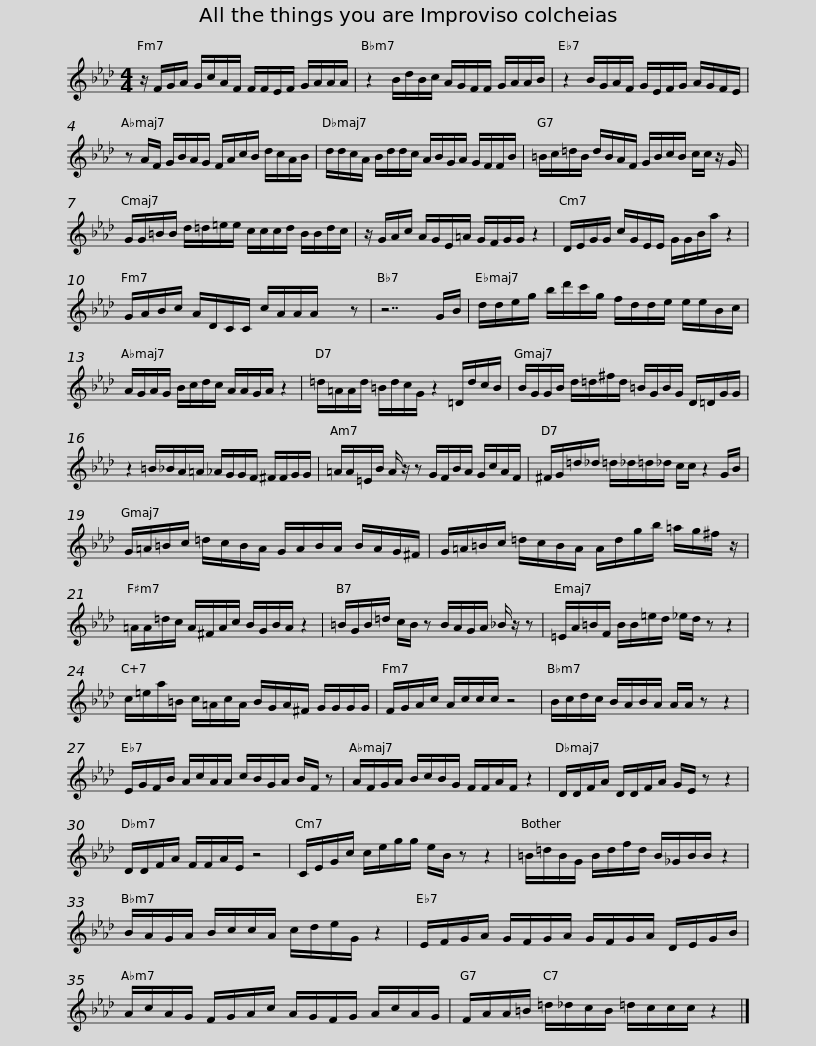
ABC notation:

X:1
L:1/8
M:4/4
I:linebreak $
K:Ab
V:1 treble
V:1
 z/ F/G/A/ G/c/A/F/ F/F/E/F/ G/A/A/A/ | z2 B/d/B/c/ A/G/F/F/ G/A/A/B/ | z2 B/G/A/F/ G/E/F/G/ A/G/F/E/ |$ z A/F/ G/B/A/G/ F/A/c/B/ d/c/A/B/ | d/d/c/A/ B/d/d/c/ A/B/G/A/ G/F/F/B/ | %5
 =B/c/=d/B/ d/B/A/F/ G/B/c/B/ c/c/ z/ G/ |$ G/G/=B/B/ d/=d/=e/e/ c/c/c/d/ B/B/d/c/ | z/ G/A/c/ A/G/E/=A/ G/F/G/G/ z2 | D/E/G/G/ c/G/E/E/ G/G/B/a/ z2 |$ G/A/B/c/ A/D/C/C/ c/A/A/A/ x z | %10
 z7 G/B/ | d/d/e/g/ b/d'/c'/g/ f/d/d/e/ e/e/B/c/ |$ A/G/A/G/ B/c/d/c/ A/A/G/A/ z2 | =d/=A/A/d/ =B/d/c/G/ z2 =D/d/c/B/ | B/G/G/B/ d/=d/^f/d/ =B/G/B/G/ D/=D/G/G/ |$ %15
 z2 =B/_B/A/=A/ _A/G/G/F/ ^F/F/G/G/ | =A/A/=E/B/ A/ z/ z G/F/B/A/ G/c/A/F/ |$ ^F/G/=d/_d/ =d/_d/=d/_d/ c/c/ z2 G/B/ | G/=A/=B/c/ =d/c/B/A/ G/A/B/A/ B/A/G/^F/ |$ G/=A/=B/c/ =d/c/B/A/ A/d/g/b/ =a/g/^f/ z/ | %20
 =A/A/=d/c/ A/^F/A/c/ B/G/B/A/ z2 |$ =B/G/B/=d/ c/B/ z B/A/G/A/ _B/ z/ z | =E/A/=B/F/ B/B/=e/d/ _e/d/ z z2 | c/=e/a/=B/ c/=A/c/A/ B/G/A/^F/ G/G/G/G/ |$ F/G/A/c/ A/c/c/c/ z4 | %25
 B/c/d/c/ B/A/B/A/ A/A/ z z2 | E/G/F/B/ A/c/A/A/ c/B/G/A/ B/F/ z |$ A/F/G/A/ B/c/B/G/ F/F/A/F/ z2 | D/D/F/A/ D/D/F/A/ G/E/ z z2 | D/D/F/A/ F/F/A/E/ z4 | %30
 C/E/G/c/ c/e/g/g/ e/B/ z z2 |$ =B/=d/B/G/ B/d/f/d/ B/_G/B/B/ z2 | B/A/G/A/ B/c/c/A/ c/d/e/G/ z2 | E/F/G/A/ G/F/G/A/ G/F/G/A/ D/E/G/B/ |$ A/c/A/G/ F/G/A/c/ A/G/F/G/ A/c/A/G/ | %35
 F/A/A/=B/ =d/_d/c/B/ =d/c/c/c/ z2 |] %36
